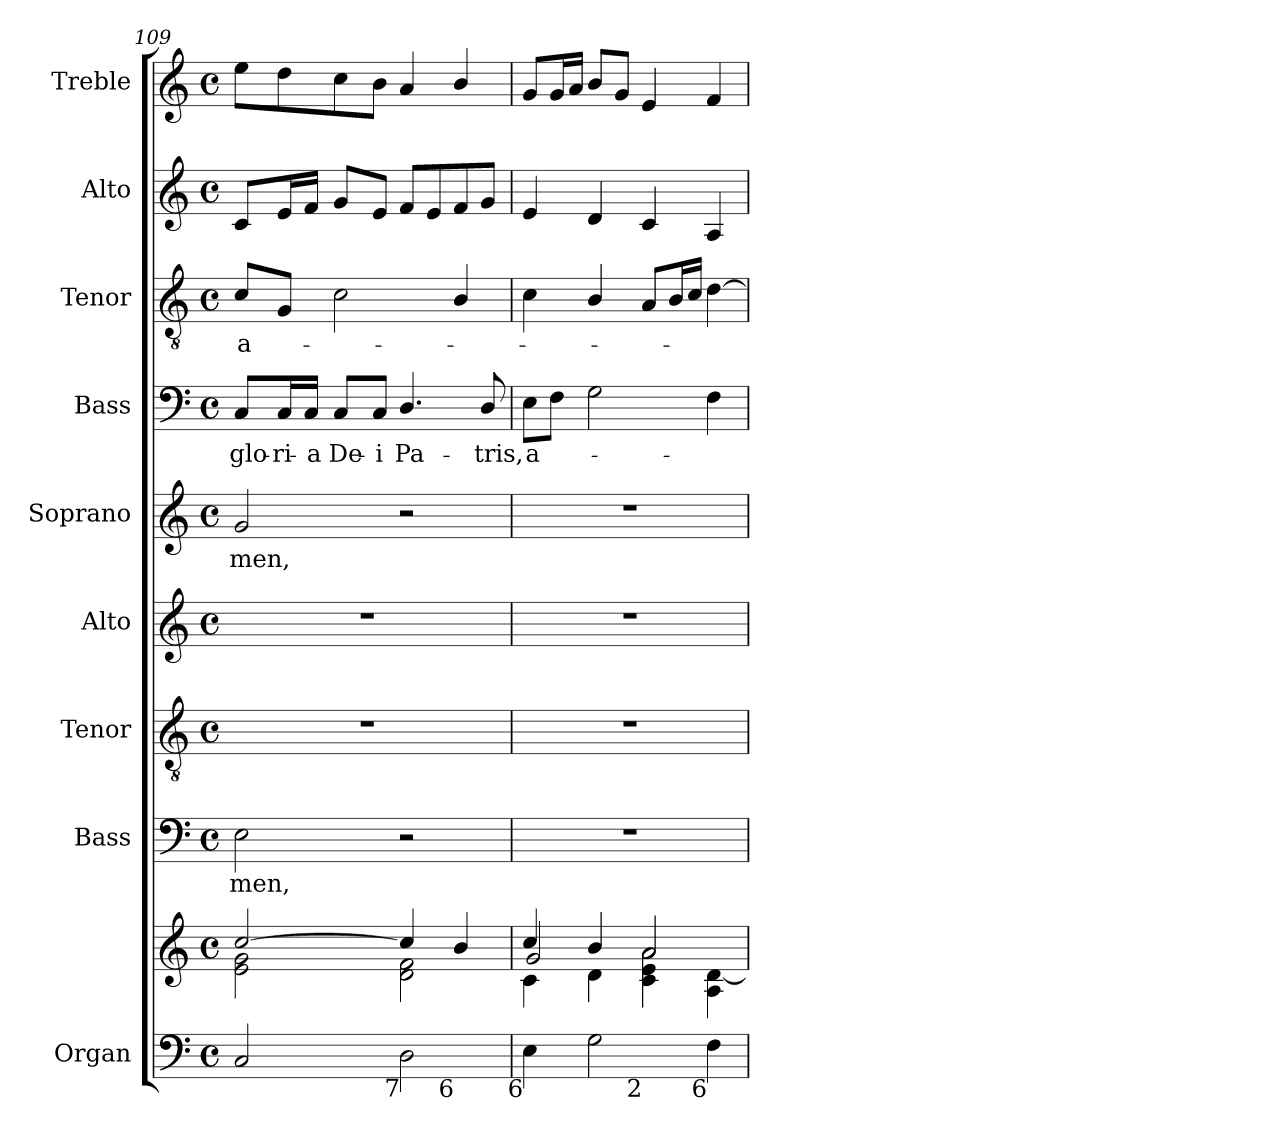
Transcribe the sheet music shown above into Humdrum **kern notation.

**kern	**kern	**kern	**text	**kern	**kern	**kern	**text	**kern	**text	**kern	**text	**kern	**kern
*part9	*part9	*part8	*part8	*part7	*part6	*part5	*part5	*part4	*part4	*part3	*part3	*part2	*part1
*staff10	*staff9	*staff8	*staff8	*staff7	*staff6	*staff5	*staff5	*staff4	*staff4	*staff3	*staff3	*staff2	*staff1
*I"Organ	*	*I"Bass	*	*I"Tenor	*I"Alto	*I"Soprano	*	*I"Bass	*	*I"Tenor	*	*I"Alto	*I"Treble
*I'Org.	*	*I'B.	*	*I'T.	*I'A.	*I'S.	*	*I'B.	*	*I'T.	*	*I'A.	*I'Tr.
!!LO:PB:g=z
*clefF4	*clefG2	*clefF4	*	*clefGv2	*clefG2	*clefG2	*	*clefF4	*	*clefGv2	*	*clefG2	*clefG2
*	*	*	*	*ITrd7c12	*	*	*	*	*	*ITrd7c12	*	*	*
*k[]	*k[]	*k[]	*	*k[]	*k[]	*k[]	*	*k[]	*	*k[]	*	*k[]	*k[]
*C:	*C:	*C:	*	*C:	*C:	*C:	*	*C:	*	*C:	*	*C:	*C:
*M4/4	*M4/4	*M4/4	*	*M4/4	*M4/4	*M4/4	*	*M4/4	*	*M4/4	*	*M4/4	*M4/4
*met(c)	*met(c)	*met(c)	*	*met(c)	*met(c)	*met(c)	*	*met(c)	*	*met(c)	*	*met(c)	*met(c)
=109	=109	=109	=109	=109	=109	=109	=109	=109	=109	=109	=109	=109	=109
*	*^	*	*	*	*	*	*	*	*	*	*	*	*
!	!	!	!	!LO:LY:b:color=#000000	!	!	!	!	!	!	!	!	!	!
!	!	!	!	!	!	!	!	!LO:LY:b:color=#000000	!	!	!	!	!	!
!	!	!	!	!	!	!	!	!	!	!LO:LY:b:color=#000000	!	!	!	!
!	!	!	!	!	!	!	!	!	!	!	!	!LO:LY:b:color=#000000	!	!
*^	*	*	*	*	*	*	*	*	*	*	*	*	*	*
2Ci/	2.ryy	[2cci/	2ei\ 2gi	2Ei\	-men,	1r	1r	2gi/	-men,	8Ci/L	glo-	8Ci/L	a-	8ci/L	8eei\L
!	!	!	!	!	!	!	!	!	!	!	!LO:LY:b:color=#000000	!	!	!	!
.	.	.	.	.	.	.	.	.	.	16Ci/L	-ri-	8GGi/J	.	16ei/L	8ddi\
!	!	!	!	!	!	!	!	!	!	!	!LO:LY:b:color=#000000	!	!	!	!
.	.	.	.	.	.	.	.	.	.	16Ci/JJ	-a	.	.	16fi/JJ	.
!	!	!	!	!	!	!	!	!	!	!	!LO:LY:b:color=#000000	!	!	!	!
.	.	.	.	.	.	.	.	.	.	8Ci/L	De-	2Ci\	.	8gi/L	8cci\
!	!	!	!	!	!	!	!	!	!	!	!LO:LY:b:color=#000000	!	!	!	!
.	.	.	.	.	.	.	.	.	.	8Ci/J	-i	.	.	8ei/J	8bi\J
!LO:TX:b:rj:t=7	!	!	!	!	!	!	!	!	!	!	!	!	!	!	!
!	!	!	!	!	!	!	!	!	!	!	!LO:LY:b:color=#000000	!	!	!	!
2Di\	.	4cci/]	2di\ 2fi	2r	.	.	.	2r	.	4.Di/	Pa-	.	.	8fi/L	4ai/
.	.	.	.	.	.	.	.	.	.	.	.	.	.	8ei/	.
!	!LO:TX:b:rj:t=6	!	!	!	!	!	!	!	!	!	!	!	!	!	!
.	4ryy	4bi/	.	.	.	.	.	.	.	.	.	4BBi/	.	8fi/	4bi/
!	!	!	!	!	!	!	!	!	!	!	!LO:LY:b:color=#000000	!	!	!	!
.	.	.	.	.	.	.	.	.	.	8Di/	-tris,	.	.	8gi/J	.
=110	=110	=110	=110	=110	=110	=110	=110	=110	=110	=110	=110	=110	=110	=110	=110
*	*	*	*^	*	*	*	*	*	*	*	*	*	*	*	*
!LO:TX:b:rj:t=6	!	!	!	!	!	!	!	!	!	!	!	!	!	!	!	!
!	!	!	!	!	!	!	!	!	!	!	!	!LO:LY:b:color=#000000	!	!	!	!
4Ei\	2ryy	4cci/	4ci\	2gi/	1r	.	1r	1r	1r	.	8Ei\L	a-	4Ci\	.	4ei/	8gi/L
.	.	.	.	.	.	.	.	.	.	.	8Fi\J	.	.	.	.	16gi/L
.	.	.	.	.	.	.	.	.	.	.	.	.	.	.	.	16ai/JJ
2Gi\	.	4bi/	4di\	.	.	.	.	.	.	.	2Gi\	.	4BBi/	.	4di/	8bi/L
.	.	.	.	.	.	.	.	.	.	.	.	.	.	.	.	8gi/J
!	!LO:TX:b:rj:t=2	!	!	!	!	!	!	!	!	!	!	!	!	!	!	!
.	2ryy	2ai/	4ci\ 4ei	2ai\	.	.	.	.	.	.	.	.	8AAi/L	.	4ci/	4ei/
.	.	.	.	.	.	.	.	.	.	.	.	.	16BBi/L	.	.	.
.	.	.	.	.	.	.	.	.	.	.	.	.	16Ci/JJ	.	.	.
!LO:TX:b:rj:t=6	!	!	!	!	!	!	!	!	!	!	!	!	!	!	!	!
4Fi\	.	.	4Ai\ [4di	.	.	.	.	.	.	.	4Fi\	.	[4Di\	.	4Ai/	4fi/
*v	*v	*	*	*	*	*	*	*	*	*	*	*	*	*	*	*
*	*v	*v	*v	*	*	*	*	*	*	*	*	*	*	*	*
=	=	=	=	=	=	=	=	=	=	=	=	=	=
*-	*-	*-	*-	*-	*-	*-	*-	*-	*-	*-	*-	*-	*-
